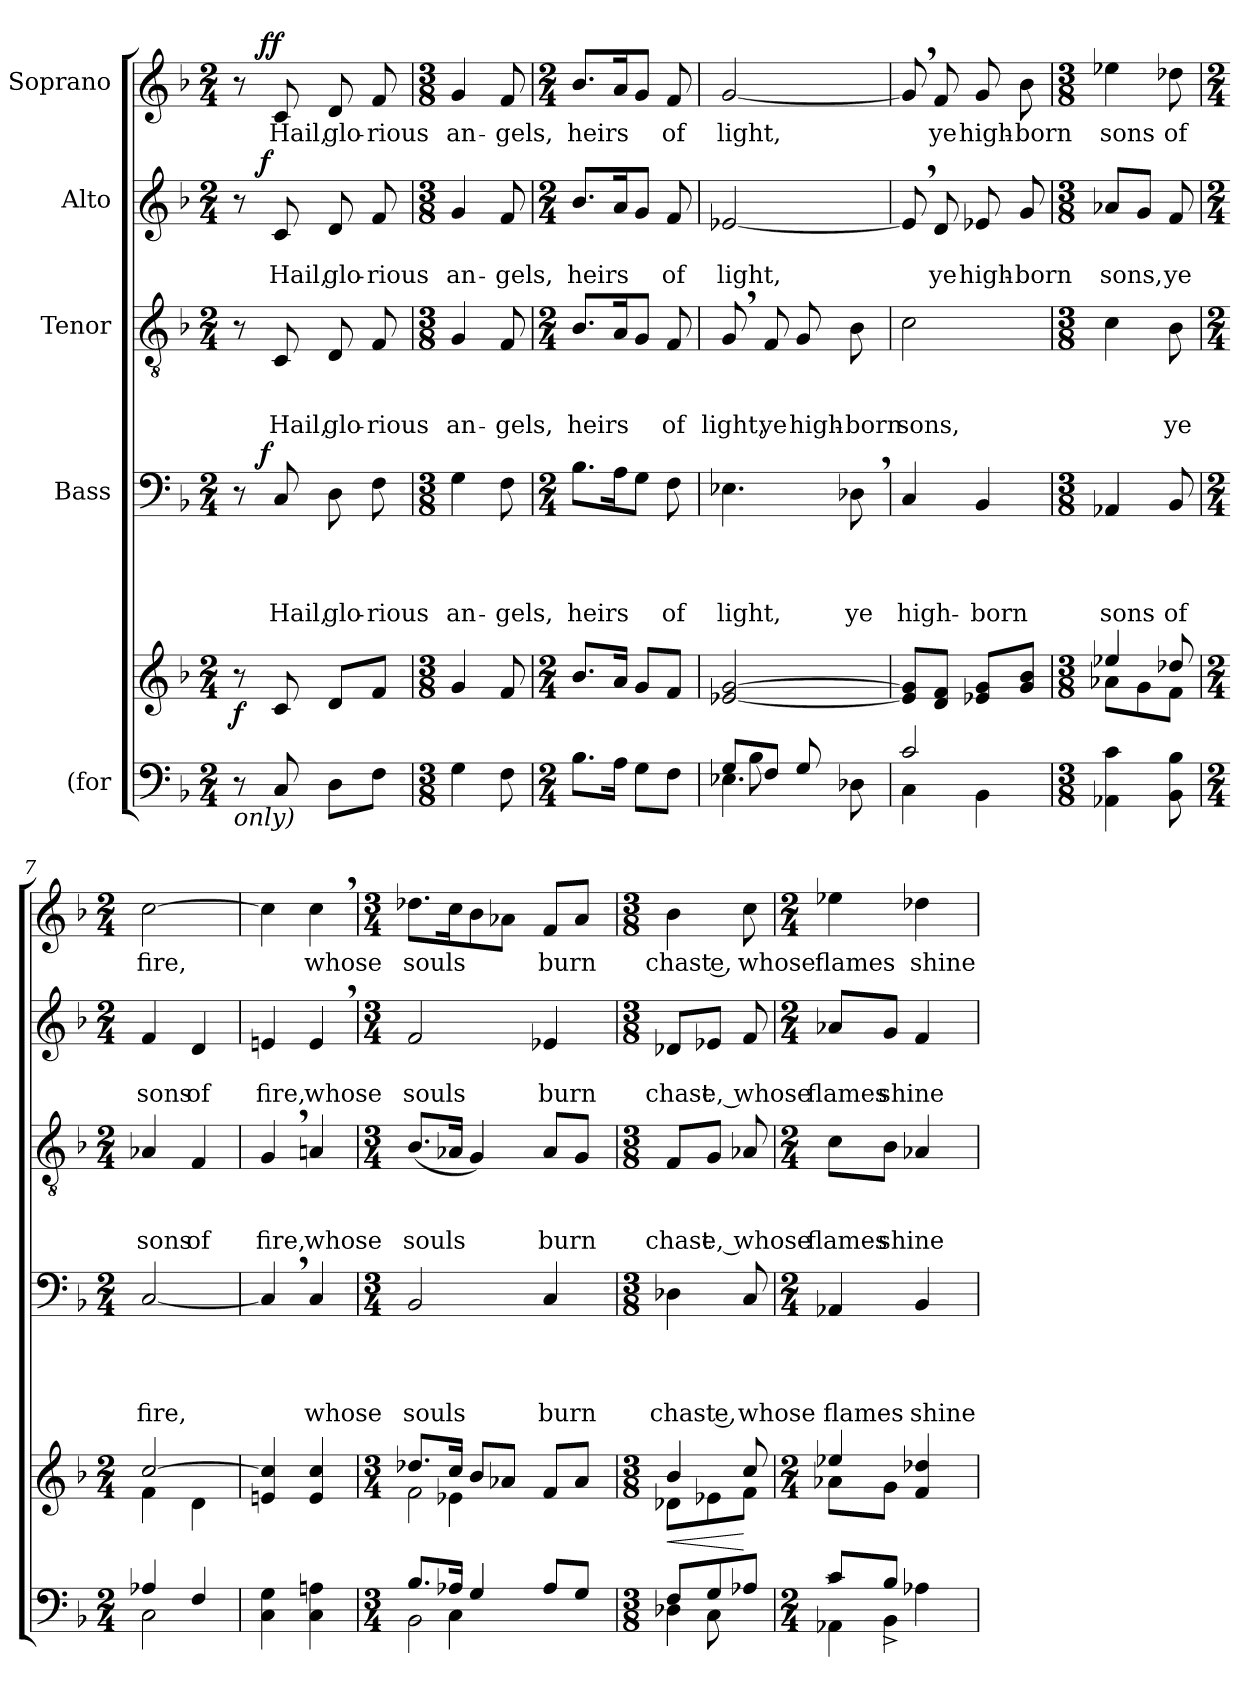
**kern	**kern	**dynam	**kern	**text	**text	**text	**text	**dynam	**kern	**text	**text	**text	**kern	**text	**text	**dynam	**kern	**text	**dynam
*part5	*part5	*part5	*part4	*part4	*part4	*part4	*part4	*part4	*part3	*part3	*part3	*part3	*part2	*part2	*part2	*part2	*part1	*part1	*part1
*staff6	*staff5	*staff5/6	*staff4	*staff4	*staff4	*staff4	*staff4	*staff4	*staff3	*staff3	*staff3	*staff3	*staff2	*staff2	*staff2	*staff2	*staff1	*staff1	*staff1
*I"(for	*	*	*I"Bass	*	*	*	*	*	*I"Tenor	*	*	*	*I"Alto	*	*	*	*I"Soprano	*	*
*clefF4	*clefG2	*	*clefF4	*	*	*	*	*	*clefGv2	*	*	*	*clefG2	*	*	*	*clefG2	*	*
*k[b-]	*k[b-]	*	*k[b-]	*	*	*	*	*	*k[b-]	*	*	*	*k[b-]	*	*	*	*k[b-]	*	*
*F:	*F:	*	*F:	*	*	*	*	*	*F:	*	*	*	*F:	*	*	*	*F:	*	*
*M2/4	*M2/4	*	*M2/4	*	*	*	*	*	*M2/4	*	*	*	*M2/4	*	*	*	*M2/4	*	*
*MM160	*MM160	*	*MM160	*	*	*	*	*	*MM160	*	*	*	*MM160	*	*	*	*MM160	*	*
=1	=1	=1	=1	=1	=1	=1	=1	=1	=1	=1	=1	=1	=1	=1	=1	=1	=1	=1	=1
!	!	!	!	!	!	!	!	!	!	!	!	!	!	!	!	!	!LO:TX:a:t=Sprightly (	!	!
!	!	!	!	!	!	!	!	!	!	!	!	!	!	!	!	!	!LO:TX:a:t=)	!	!
!LO:TX:b:i:t=only)	!	!	!	!	!	!	!	!	!	!	!	!	!	!	!	!	!	!	!
!	!	!LO:DY:b	!	!	!	!	!	!	!	!	!	!	!	!	!	!	!	!	!
*	*	*	*^	*	*	*	*	*	*	*	*	*	*^	*	*	*	*^	*	*
8r	8r	f	8r	16.ryy	.	.	.	.	.	8r	.	.	.	8r	16.ryy	.	.	.	8r	16.ryy	.	.
!	!	!	!	!	!	!	!	!	!LO:DY:a	!	!	!	!	!	!	!	!	!LO:DY:b	!	!	!	!LO:DY:a
!	!	!	!	!	!	!	!	!	!	!	!	!	!	!	!	!	!	!	!	!	!	!LO:DY:n=1:b
.	.	.	.	4ryy	.	.	.	.	f	.	.	.	.	.	4ryy	.	.	f	.	4ryy	.	f f
!	!	!	!	!	!	!	!	!LO:LY:b	!	!	!	!	!LO:LY:b	!	!	!	!LO:LY:b	!	!	!	!LO:LY:b	!
8C/	8c/	.	8C/	.	.	.	.	Hail,	.	8C/	.	.	Hail,	8c/	.	.	Hail,	.	8c/	.	Hail,	.
!	!	!	!	!	!	!	!	!LO:LY:b	!	!	!	!	!LO:LY:b	!	!	!	!LO:LY:b	!	!	!	!LO:LY:b	!
8D\L	8d/L	.	8D\	.	.	.	.	glo-	.	8D/	.	.	glo-	8d/	.	.	glo-	.	8d/	.	glo-	.
.	.	.	.	8ryy	.	.	.	.	.	.	.	.	.	.	8ryy	.	.	.	.	8ryy	.	.
!	!	!	!	!	!	!	!	!LO:LY:b	!	!	!	!	!LO:LY:b	!	!	!	!LO:LY:b	!	!	!	!LO:LY:b	!
8F\J	8f/J	.	8F\	.	.	.	.	-rious	.	8F/	.	.	-rious	8f/	.	.	-rious	.	8f/	.	-rious	.
.	.	.	.	32ryy	.	.	.	.	.	.	.	.	.	.	32ryy	.	.	.	.	32ryy	.	.
*	*	*	*	*	*	*	*	*	*	*	*	*	*	*v	*v	*	*	*	*	*	*	*
*	*	*	*v	*v	*	*	*	*	*	*	*	*	*	*	*	*	*	*v	*v	*	*
=2	=2	=2	=2	=2	=2	=2	=2	=2	=2	=2	=2	=2	=2	=2	=2	=2	=2	=2	=2
*M3/8	*M3/8	*	*M3/8	*	*	*	*	*	*M3/8	*	*	*	*M3/8	*	*	*	*M3/8	*	*
*	*	*	*^	*	*	*	*	*	*	*	*	*	*^	*	*	*	*^	*	*
!	!	!	!	!	!	!	!	!LO:LY:b	!	!	!	!	!LO:LY:b	!	!	!	!LO:LY:b	!	!	!	!LO:LY:b	!
*	*	*	*	*	*	*	*	*	*	*	*	*	*	*v	*v	*	*	*	*	*	*	*
*	*	*	*v	*v	*	*	*	*	*	*	*	*	*	*	*	*	*	*v	*v	*	*
4G\	4g/	.	4G\	.	.	.	an-	.	4G/	.	.	an-	4g/	.	an-	.	4g/	an-	.
!	!	!	!	!	!	!	!LO:LY:b	!	!	!	!	!LO:LY:b	!	!	!LO:LY:b	!	!	!LO:LY:b	!
8F\	8f/	.	8F\	.	.	.	-gels,	.	8F/	.	.	-gels,	8f/	.	-gels,	.	8f/	-gels,	.
=3	=3	=3	=3	=3	=3	=3	=3	=3	=3	=3	=3	=3	=3	=3	=3	=3	=3	=3	=3
*M2/4	*M2/4	*	*M2/4	*	*	*	*	*	*M2/4	*	*	*	*M2/4	*	*	*	*M2/4	*	*
!	!	!	!	!	!	!	!LO:LY:b	!	!	!	!	!LO:LY:b	!	!	!LO:LY:b	!	!	!LO:LY:b	!
8.B-\L	8.b-/L	.	8.B-\L	.	.	.	heirs	.	8.B-/L	.	.	heirs	8.b-/L	.	heirs	.	8.b-/L	heirs	.
16A\Jk	16a/Jk	.	16A\k	.	.	.	.	.	16A/k	.	.	.	16a/k	.	.	.	16a/k	.	.
8G\L	8g/L	.	8G\J	.	.	.	.	.	8G/J	.	.	.	8g/J	.	.	.	8g/J	.	.
!	!	!	!	!	!	!	!LO:LY:b	!	!	!	!	!LO:LY:b	!	!	!LO:LY:b	!	!	!LO:LY:b	!
8F\J	8f/J	.	8F\	.	.	.	of	.	8F/	.	.	of	8f/	.	of	.	8f/	of	.
=4	=4	=4	=4	=4	=4	=4	=4	=4	=4	=4	=4	=4	=4	=4	=4	=4	=4	=4	=4
*^	*	*	*	*	*	*	*	*	*	*	*	*	*	*	*	*	*	*	*
*	*^	*	*	*	*	*	*	*	*	*	*	*	*	*	*	*	*	*	*	*
!	!	!	!	!	!	!	!	!	!LO:LY:b	!	!	!	!	!LO:LY:b	!	!	!LO:LY:b	!	!	!LO:LY:b	!
4.E-X\	8G/L	8ryy	[<2e-X/ [>2g/	.	4.E-X\	.	.	.	light,	.	8G,>/	.	.	light,	[<2e-X/	.	light,	.	[<2g/	light,	.
!	!	!	!	!	!	!	!	!	!	!	!	!	!	!LO:LY:b	!	!	!	!	!	!	!
.	8F/J	8B-\	.	.	.	.	.	.	.	.	8F/	.	.	ye	.	.	.	.	.	.	.
!	!	!	!	!	!	!	!	!	!	!	!	!	!	!LO:LY:b	!	!	!	!	!	!	!
.	8G/	4ryy	.	.	.	.	.	.	.	.	8G/	.	.	high-	.	.	.	.	.	.	.
!	!	!	!	!	!	!	!	!	!LO:LY:b	!	!	!	!	!LO:LY:b	!	!	!	!	!	!	!
8ryy	8D-X\	.	.	.	8D-X,>\	.	.	.	ye	.	8B-\	.	.	-born	.	.	.	.	.	.	.
*	*v	*v	*	*	*	*	*	*	*	*	*	*	*	*	*	*	*	*	*	*	*
=5	=5	=5	=5	=5	=5	=5	=5	=5	=5	=5	=5	=5	=5	=5	=5	=5	=5	=5	=5	=5
!	!	!	!	!	!	!	!	!LO:LY:b	!	!	!	!	!LO:LY:b	!	!	!	!	!	!	!
2c/	4C\	8e-/] 8g/]L	.	4C/	.	.	.	high-	.	2c\	.	.	sons,	8e-,>/]	.	.	.	8g,>/]	.	.
!	!	!	!	!	!	!	!	!	!	!	!	!	!	!	!	!LO:LY:b	!	!	!LO:LY:b	!
.	.	8d/ 8f/J	.	.	.	.	.	.	.	.	.	.	.	8d/	.	ye	.	8f/	ye	.
!	!	!	!	!	!	!	!	!LO:LY:b	!	!	!	!	!	!	!	!LO:LY:b	!	!	!LO:LY:b	!
.	4BB-\	8e-X/ 8g/L	.	4BB-/	.	.	.	-born	.	.	.	.	.	8e-X/	.	high-	.	8g/	high-	.
!	!	!	!	!	!	!	!	!	!	!	!	!	!	!	!	!LO:LY:b:rj	!	!	!LO:LY:b:rj	!
.	.	8g/ 8b-/J	.	.	.	.	.	.	.	.	.	.	.	8g/	.	-born	.	8b-\	-born	.
*v	*v	*	*	*	*	*	*	*	*	*	*	*	*	*	*	*	*	*	*	*
!!LO:LB:g=z
=6	=6	=6	=6	=6	=6	=6	=6	=6	=6	=6	=6	=6	=6	=6	=6	=6	=6	=6	=6
*M3/8	*M3/8	*	*M3/8	*	*	*	*	*	*M3/8	*	*	*	*M3/8	*	*	*	*M3/8	*	*
*	*^	*	*	*	*	*	*	*	*	*	*	*	*	*	*	*	*	*	*
!	!	!	!	!	!	!	!	!LO:LY:b	!	!	!	!	!	!	!	!LO:LY:b	!	!	!LO:LY:b	!
4AA-X\ 4c\	8a-X\L	4ee-X/	.	4AA-X/	.	.	.	sons	.	4c\	.	.	.	8a-X/L	.	sons,	.	4ee-X\	sons	.
.	8g\	.	.	.	.	.	.	.	.	.	.	.	.	8g/J	.	.	.	.	.	.
!	!	!	!	!	!	!	!	!LO:LY:b	!	!	!	!	!LO:LY:b	!	!	!LO:LY:b	!	!	!LO:LY:b	!
8BB-\ 8B-\	8f\J	8dd-X/	.	8BB-/	.	.	.	of	.	8B-\	.	.	ye	8f/	.	ye	.	8dd-X\	of	.
=7	=7	=7	=7	=7	=7	=7	=7	=7	=7	=7	=7	=7	=7	=7	=7	=7	=7	=7	=7	=7
*M2/4	*M2/4	*	*	*M2/4	*	*	*	*	*	*M2/4	*	*	*	*M2/4	*	*	*	*M2/4	*	*
*^	*	*	*	*	*	*	*	*	*	*	*	*	*	*	*	*	*	*	*	*
!	!	!	!	!	!	!	!	!	!LO:LY:b	!	!	!	!	!LO:LY:b	!	!	!LO:LY:b	!	!	!LO:LY:b	!
2C\	4A-X/	[>2cc/	4f\	.	[<2C/	.	.	.	fire,	.	4A-X/	.	.	sons	4f/	.	sons	.	[>2cc\	fire,	.
!	!	!	!	!	!	!	!	!	!	!	!	!	!	!LO:LY:b	!	!	!LO:LY:b	!	!	!	!
.	4F/	.	4d\	.	.	.	.	.	.	.	4F/	.	.	of	4d/	.	of	.	.	.	.
=8	=8	=8	=8	=8	=8	=8	=8	=8	=8	=8	=8	=8	=8	=8	=8	=8	=8	=8	=8	=8	=8
!	!	!	!	!	!	!	!	!	!	!	!	!	!	!LO:LY:b:rj	!	!	!LO:LY:b:rj	!	!	!	!
*v	*v	*	*	*	*	*	*	*	*	*	*	*	*	*	*	*	*	*	*	*	*
*	*v	*v	*	*	*	*	*	*	*	*	*	*	*	*	*	*	*	*	*	*
4C\ 4G\	4en/ 4cc/]	.	4C,>/]	.	.	.	.	.	4G,>/	.	.	fire,	4en/	.	fire,	.	4cc\]	.	.
!	!	!	!	!	!	!	!LO:LY:b	!	!	!	!	!LO:LY:b	!	!	!LO:LY:b	!	!	!LO:LY:b	!
4C\ 4An\	4e/ 4cc/	.	4C/	.	.	.	whose	.	4An/	.	.	whose	4e,>/	.	whose	.	4cc,>\	whose	.
=9	=9	=9	=9	=9	=9	=9	=9	=9	=9	=9	=9	=9	=9	=9	=9	=9	=9	=9	=9
*M3/4	*M3/4	*	*M3/4	*	*	*	*	*	*M3/4	*	*	*	*M3/4	*	*	*	*M3/4	*	*
*^	*^	*	*	*	*	*	*	*	*	*	*	*	*	*	*	*	*	*	*
*	*^	*	*^	*	*	*	*	*	*	*	*	*	*	*	*	*	*	*	*	*	*
!	!	!	!	!	!	!	!	!	!	!	!LO:LY:b	!	!	!	!	!LO:LY:b	!	!	!LO:LY:b	!	!	!LO:LY:b	!
2BB-\	8.B-/L	8.ryy	2f\	8.dd-X/L	8.ryy	.	2BB-/	.	.	.	souls	.	(<8.B-/L	.	.	souls	2f/	.	souls	.	8.dd-X\L	souls	.
.	16A-X/Jk	4C\	.	16cc/Jk	4e-X\	.	.	.	.	.	.	.	16A-X/Jk	.	.	.	.	.	.	.	16cc\k	.	.
.	4G/	.	.	8b-/L	.	.	.	.	.	.	.	.	4G/)	.	.	.	.	.	.	.	8b-\	.	.
.	.	.	.	8a-X/J	.	.	.	.	.	.	.	.	.	.	.	.	.	.	.	.	8a-X\J	.	.
.	.	4ryy	.	.	4ryy	.	.	.	.	.	.	.	.	.	.	.	.	.	.	.	.	.	.
!	!	!	!	!	!	!	!	!	!	!	!LO:LY:b	!	!	!	!	!LO:LY:b	!	!	!LO:LY:b	!	!	!LO:LY:b	!
4ryy	8A-/L	.	4ryy	8f/L	.	.	4C/	.	.	.	burn	.	8A-/L	.	.	burn	4e-X/	.	burn	.	8f/L	burn	.
.	8G/J	.	.	8a-/J	.	.	.	.	.	.	.	.	8G/J	.	.	.	.	.	.	.	8a-/J	.	.
.	.	16ryy	.	.	16ryy	.	.	.	.	.	.	.	.	.	.	.	.	.	.	.	.	.	.
=10	=10	=10	=10	=10	=10	=10	=10	=10	=10	=10	=10	=10	=10	=10	=10	=10	=10	=10	=10	=10	=10	=10	=10
*M3/8	*	*	*M3/8	*	*	*	*M3/8	*	*	*	*	*	*M3/8	*	*	*	*M3/8	*	*	*	*M3/8	*	*
!	!	!	!	!	!	!LO:HP:b	!	!	!	!	!LO:LY:b:rj	!	!	!	!	!LO:LY:b	!	!	!LO:LY:b	!	!	!LO:LY:b	!
4D-X\	8F/L	8ryy	8ryy	8d-X\L	4b-/	<	4D-X\	.	.	.	chast e,	.	8F/L	.	.	chast	8d-X/L	.	chast	.	4b-\	chast e,	.
!	!	!	!	!	!	!	!	!	!	!	!	!	!	!	!	!LO:LY:b:rj	!	!	!LO:LY:b:rj	!	!	!	!
.	8G/	8C\	4ryy	8e-X\	.	.	.	.	.	.	.	.	8G/J	.	.	e, whose	8e-X/J	.	e, whose	.	.	.	.
!	!	!	!	!	!	!	!	!	!	!	!LO:LY:b	!	!	!	!	!	!	!	!	!	!	!LO:LY:b	!
8ryy	8A-X/J	8ryy	.	8f\J	8cc/	[	8C/	.	.	.	whose	.	8A-X/	.	.	.	8f/	.	.	.	8cc\	whose	.
*	*	*	*v	*v	*v	*	*	*	*	*	*	*	*	*	*	*	*	*	*	*	*	*	*
=11	=11	=11	=11	=11	=11	=11	=11	=11	=11	=11	=11	=11	=11	=11	=11	=11	=11	=11	=11	=11	=11
*M2/4	*	*	*M2/4	*	*M2/4	*	*	*	*	*	*M2/4	*	*	*	*M2/4	*	*	*	*M2/4	*	*
*	*	*	*^	*	*	*	*	*	*	*	*	*	*	*	*	*	*	*	*	*	*
*	*	*	*	*^	*	*	*	*	*	*	*	*	*	*	*	*	*	*	*	*	*	*
!	!	!	!	!	!	!	!	!	!	!	!LO:LY:b:rj	!	!	!	!	!LO:LY:b:rj	!	!	!LO:LY:b:rj	!	!	!LO:LY:b:rj	!
*	*	*	*	*v	*v	*	*	*	*	*	*	*	*	*	*	*	*	*	*	*	*	*	*
4AA-X^<\	8c/L	8ryy	8a-X\L	4ee-X/	.	4AA-X/	.	.	.	flames	.	8c\L	.	.	flames	8a-X/L	.	flames	.	4ee-X\	flames	.
!	!	!	!	!	!	!	!	!	!	!	!	!	!	!	!LO:LY:b	!	!	!LO:LY:b	!	!	!	!
.	8B-^>/J	4BB-\	8g\J	.	.	.	.	.	.	.	.	8B-\J	.	.	shine	8g/J	.	shine	.	.	.	.
!	!	!	!	!	!	!	!	!	!	!LO:LY:b	!	!	!	!	!	!	!	!	!	!	!LO:LY:b	!
4ryy	4A-X\	.	4ryy	4f/ 4dd-X/	.	4BB-/	.	.	.	shine	.	4A-X/	.	.	.	4f/	.	.	.	4dd-X\	shine	.
.	.	8ryy	.	.	.	.	.	.	.	.	.	.	.	.	.	.	.	.	.	.	.	.
*v	*v	*v	*	*	*	*	*	*	*	*	*	*	*	*	*	*	*	*	*	*	*	*
*	*v	*v	*	*	*	*	*	*	*	*	*	*	*	*	*	*	*	*	*	*
=	=	=	=	=	=	=	=	=	=	=	=	=	=	=	=	=	=	=	=
*-	*-	*-	*-	*-	*-	*-	*-	*-	*-	*-	*-	*-	*-	*-	*-	*-	*-	*-	*-
